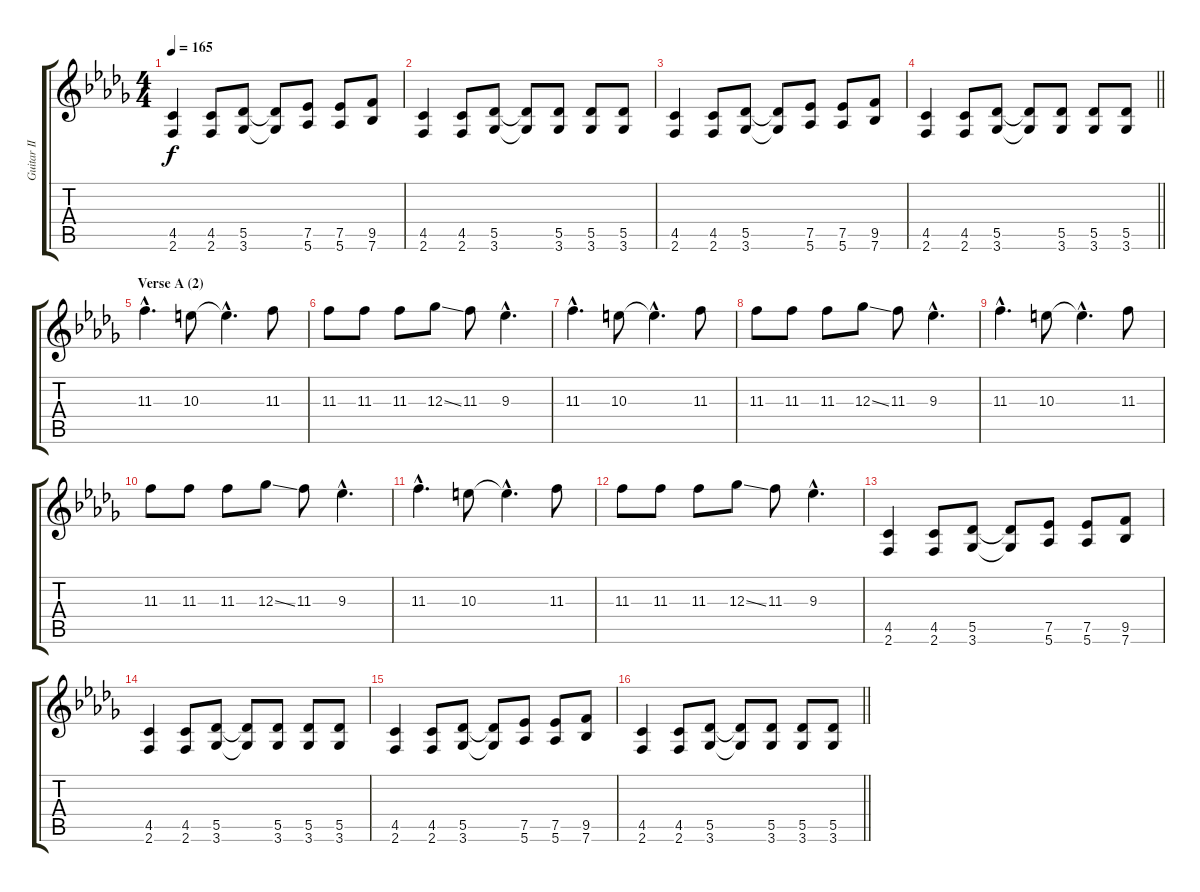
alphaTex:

\track ("Guitar II" "Guitar II") {instrument distortionguitar}
\staff {score tabs}
\tuning (Eb4 Bb3 Gb3 Db3 Ab2 Eb2) {hide}
\ts (4 4)
\tempo 165
\clef g2
\ks bbminor
(4.5 2.6).4{dy f} (4.5 2.6).8 (5.5 3.6).8 (5.5{t} 3.6{t}).8 (7.5 5.6).8 (7.5 5.6).8 (9.5 7.6).8 |
(4.5 2.6).4 (4.5 2.6).8 (5.5 3.6).8 (5.5{t} 3.6{t}).8 (5.5 3.6).8 (5.5 3.6).8 (5.5 3.6).8 |
(4.5 2.6).4 (4.5 2.6).8 (5.5 3.6).8 (5.5{t} 3.6{t}).8 (7.5 5.6).8 (7.5 5.6).8 (9.5 7.6).8 |
\barLineRight lightlight
(4.5 2.6).4 (4.5 2.6).8 (5.5 3.6).8 (5.5{t} 3.6{t}).8 (5.5 3.6).8 (5.5 3.6).8 (5.5 3.6).8 |
\section ("" "Verse A (2)")
11.3{hac}.4{d} 10.3.8 10.3{hac t}.4{d} 11.3.8 |
11.3.8 11.3.8 11.3.8 12.3{ss}.8 11.3.8 9.3{hac}.4{d} |
11.3{hac}.4{d} 10.3.8 10.3{hac t}.4{d} 11.3.8 |
11.3.8 11.3.8 11.3.8 12.3{ss}.8 11.3.8 9.3{hac}.4{d} |
11.3{hac}.4{d} 10.3.8 10.3{hac t}.4{d} 11.3.8 |
11.3.8 11.3.8 11.3.8 12.3{ss}.8 11.3.8 9.3{hac}.4{d} |
11.3{hac}.4{d} 10.3.8 10.3{hac t}.4{d} 11.3.8 |
11.3.8 11.3.8 11.3.8 12.3{ss}.8 11.3.8 9.3{hac}.4{d} |
(4.5 2.6).4 (4.5 2.6).8 (5.5 3.6).8 (5.5{t} 3.6{t}).8 (7.5 5.6).8 (7.5 5.6).8 (9.5 7.6).8 |
(4.5 2.6).4 (4.5 2.6).8 (5.5 3.6).8 (5.5{t} 3.6{t}).8 (5.5 3.6).8 (5.5 3.6).8 (5.5 3.6).8 |
(4.5 2.6).4 (4.5 2.6).8 (5.5 3.6).8 (5.5{t} 3.6{t}).8 (7.5 5.6).8 (7.5 5.6).8 (9.5 7.6).8 |
\barLineRight lightlight
(4.5 2.6).4 (4.5 2.6).8 (5.5 3.6).8 (5.5{t} 3.6{t}).8 (5.5 3.6).8 (5.5 3.6).8 (5.5 3.6).8
